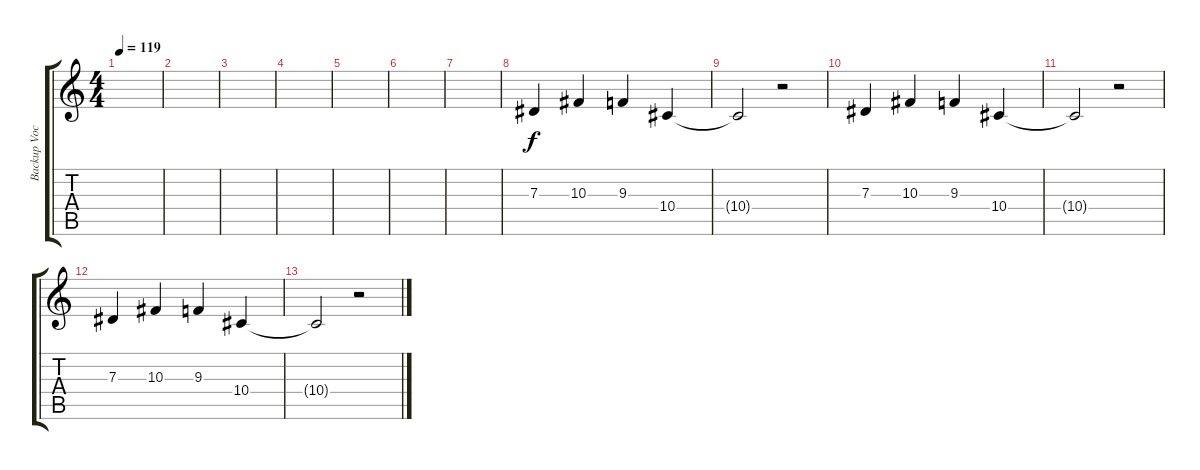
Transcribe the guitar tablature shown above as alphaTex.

\track ("Backup Vocals" "Backup Voc") {instrument lead2sawtooth}
\staff {score tabs}
\tuning (F4 C4 Ab3 Eb3 Bb2 Eb2) {hide}
\ts (4 4)
\tempo 119
\clef g2
\ks c
|
|
|
|
|
|
|
7.3.4 10.3.4 9.3.4 10.4.4 |
10.4{t}.2 r.2 |
7.3.4 10.3.4 9.3.4 10.4.4 |
10.4{t}.2 r.2 |
7.3.4 10.3.4 9.3.4 10.4.4 |
10.4{t}.2 r.2
